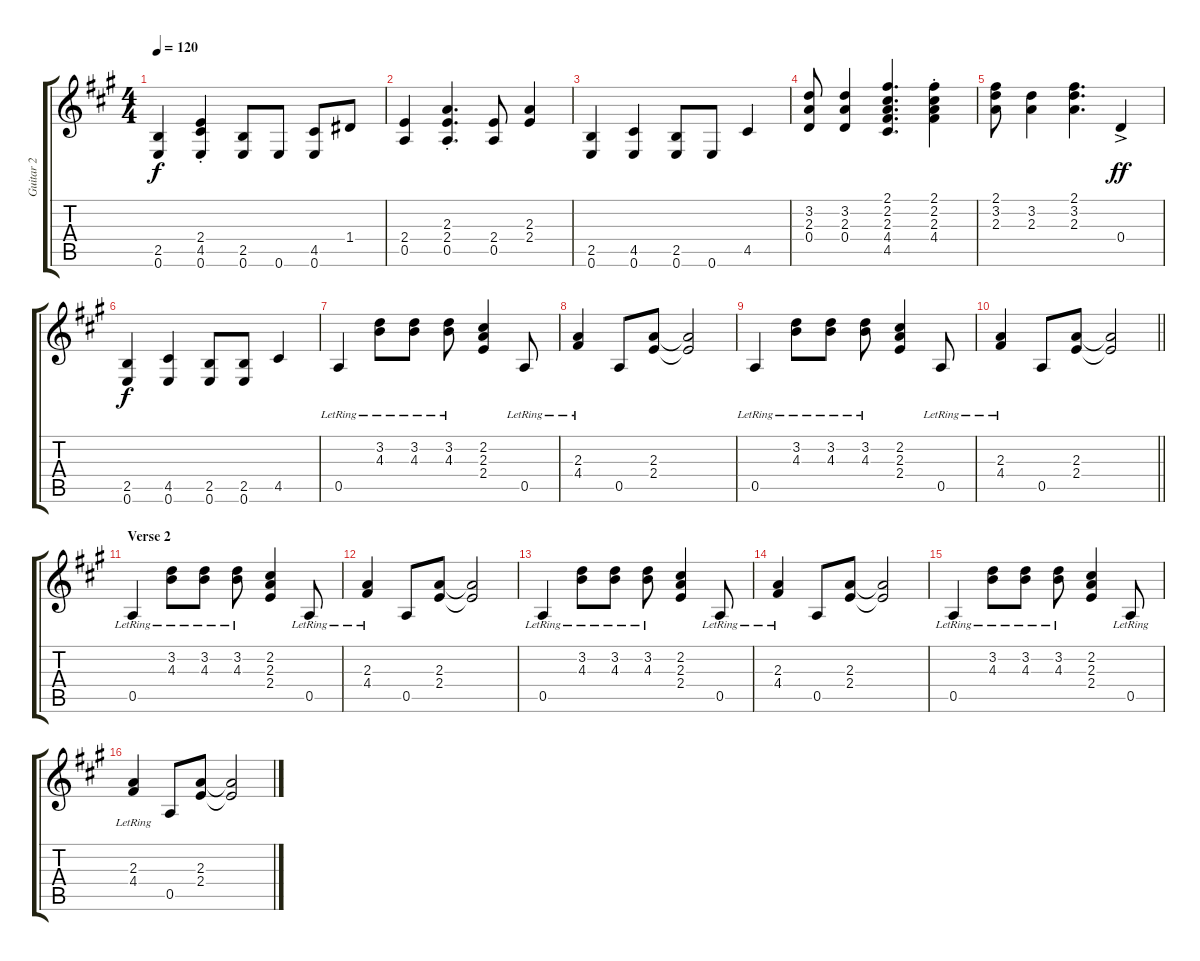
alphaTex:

\track ("Guitar 2" "Guitar 2") {instrument electricguitarclean}
\staff {score tabs}
\tuning (E4 B3 G3 D3 A2 E2) {hide}
\ts (4 4)
\tempo 120
\clef g2
\ks a
(2.5 0.6).4{dy f} (2.4{st} 4.5{st} 0.6{st}).4 (2.5 0.6).8 0.6.8 (4.5 0.6).8 1.4.8 |
(2.4 0.5).4 (2.3{st} 2.4{st} 0.5{st}).4{d} (2.4 0.5).8 (2.3 2.4).4 |
(2.5 0.6).4 (4.5 0.6).4 (2.5 0.6).8 0.6.8 4.5.4 |
(3.2 2.3 0.4).8 (3.2 2.3 0.4).4 (2.1 2.2 2.3 4.4 4.5).4{d} (2.1{st} 2.2{st} 2.3{st} 4.4{st}).4 |
(2.1 3.2 2.3).8 (3.2 2.3).4 (2.1 3.2 2.3).4{d} 0.4{ac}.4{dy ff} |
(2.5 0.6).4{dy f} (4.5 0.6).4 (2.5 0.6).8 (2.5 0.6).8 4.5.4 |
0.5{lr}.4 (3.2{lr} 4.3{lr}).8 (3.2{lr} 4.3{lr}).8 (3.2{lr} 4.3{lr}).8 (2.2 2.3 2.4).4 0.5{lr}.8 |
(2.3{lr} 4.4{lr}).4 0.5.8 (2.3 2.4).8 (2.3{t} 2.4{t}).2 |
0.5{lr}.4 (3.2{lr} 4.3{lr}).8 (3.2{lr} 4.3{lr}).8 (3.2{lr} 4.3{lr}).8 (2.2 2.3 2.4).4 0.5{lr}.8 |
\barLineRight lightlight
(2.3{lr} 4.4{lr}).4 0.5.8 (2.3 2.4).8 (2.3{t} 2.4{t}).2 |
\section ("" "Verse 2")
0.5{lr}.4 (3.2{lr} 4.3{lr}).8 (3.2{lr} 4.3{lr}).8 (3.2{lr} 4.3{lr}).8 (2.2 2.3 2.4).4 0.5{lr}.8 |
(2.3{lr} 4.4{lr}).4 0.5.8 (2.3 2.4).8 (2.3{t} 2.4{t}).2 |
0.5{lr}.4 (3.2{lr} 4.3{lr}).8 (3.2{lr} 4.3{lr}).8 (3.2{lr} 4.3{lr}).8 (2.2 2.3 2.4).4 0.5{lr}.8 |
(2.3{lr} 4.4{lr}).4 0.5.8 (2.3 2.4).8 (2.3{t} 2.4{t}).2 |
0.5{lr}.4 (3.2{lr} 4.3{lr}).8 (3.2{lr} 4.3{lr}).8 (3.2{lr} 4.3{lr}).8 (2.2 2.3 2.4).4 0.5{lr}.8 |
(2.3{lr} 4.4{lr}).4 0.5.8 (2.3 2.4).8 (2.3{t} 2.4{t}).2
